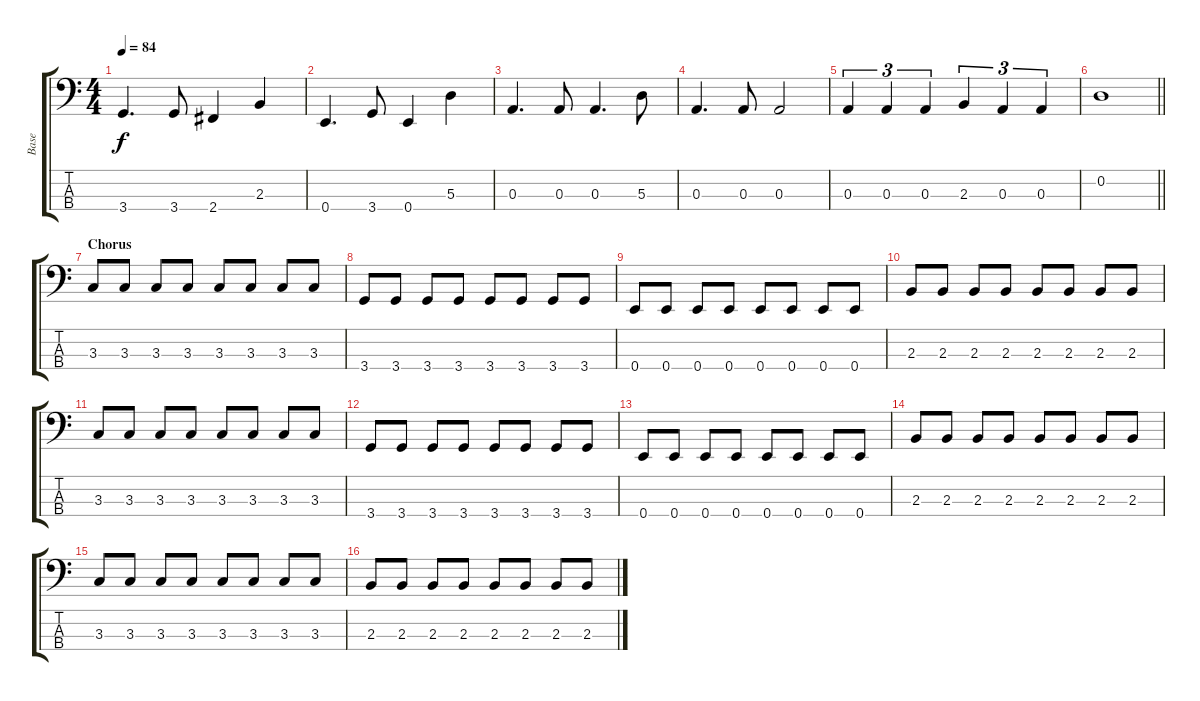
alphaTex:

\track ("Base" "Base") {instrument electricbassfinger}
\staff {score tabs}
\tuning (G2 D2 A1 E1) {hide}
\ts (4 4)
\tempo 84
\clef f4
\ks c
3.4.4{d dy f} 3.4.8 2.4.4 2.3.4 |
0.4.4{d} 3.4.8 0.4.4 5.3.4 |
0.3.4{d} 0.3.8 0.3.4{d} 5.3.8 |
0.3.4{d} 0.3.8 0.3.2 |
0.3.4{tu (3 2)} 0.3.4{tu (3 2)} 0.3.4{tu (3 2)} 2.3.4{tu (3 2)} 0.3.4{tu (3 2)} 0.3.4{tu (3 2)} |
\barLineRight lightlight
0.2.1 |
\section ("" "Chorus")
3.3.8 3.3.8 3.3.8 3.3.8 3.3.8 3.3.8 3.3.8 3.3.8 |
3.4.8 3.4.8 3.4.8 3.4.8 3.4.8 3.4.8 3.4.8 3.4.8 |
0.4.8 0.4.8 0.4.8 0.4.8 0.4.8 0.4.8 0.4.8 0.4.8 |
2.3.8 2.3.8 2.3.8 2.3.8 2.3.8 2.3.8 2.3.8 2.3.8 |
3.3.8 3.3.8 3.3.8 3.3.8 3.3.8 3.3.8 3.3.8 3.3.8 |
3.4.8 3.4.8 3.4.8 3.4.8 3.4.8 3.4.8 3.4.8 3.4.8 |
0.4.8 0.4.8 0.4.8 0.4.8 0.4.8 0.4.8 0.4.8 0.4.8 |
2.3.8 2.3.8 2.3.8 2.3.8 2.3.8 2.3.8 2.3.8 2.3.8 |
3.3.8 3.3.8 3.3.8 3.3.8 3.3.8 3.3.8 3.3.8 3.3.8 |
2.3.8 2.3.8 2.3.8 2.3.8 2.3.8 2.3.8 2.3.8 2.3.8
